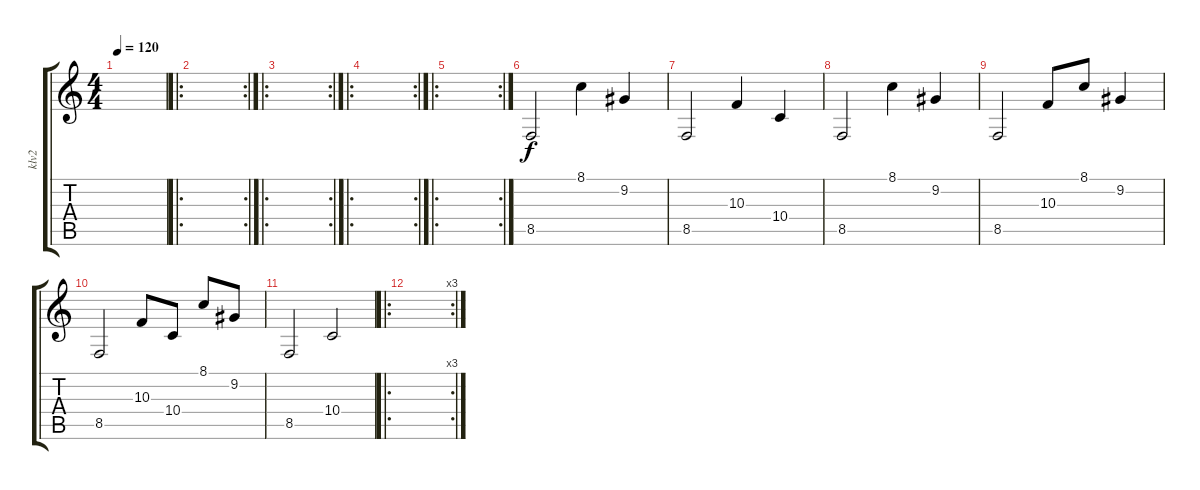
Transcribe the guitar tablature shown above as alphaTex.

\track ("klv2" "klv2") {instrument churchorgan}
\staff {score tabs}
\tuning (E4 B3 G3 D3 A2 E2) {hide}
\ts (4 4)
\tempo 120
\clef g2
\ks c
|
\ro
\rc 2
|
\ro
\rc 2
|
\ro
\rc 2
|
\ro
\rc 2
|
8.5.2 8.1.4 9.2.4 |
8.5.2 10.3.4 10.4.4 |
8.5.2 8.1.4 9.2.4 |
8.5.2 10.3.8 8.1.8 9.2.4 |
8.5.2 10.3.8 10.4.8 8.1.8 9.2.8 |
8.5.2 10.4.2 |
\ro
\rc 3
